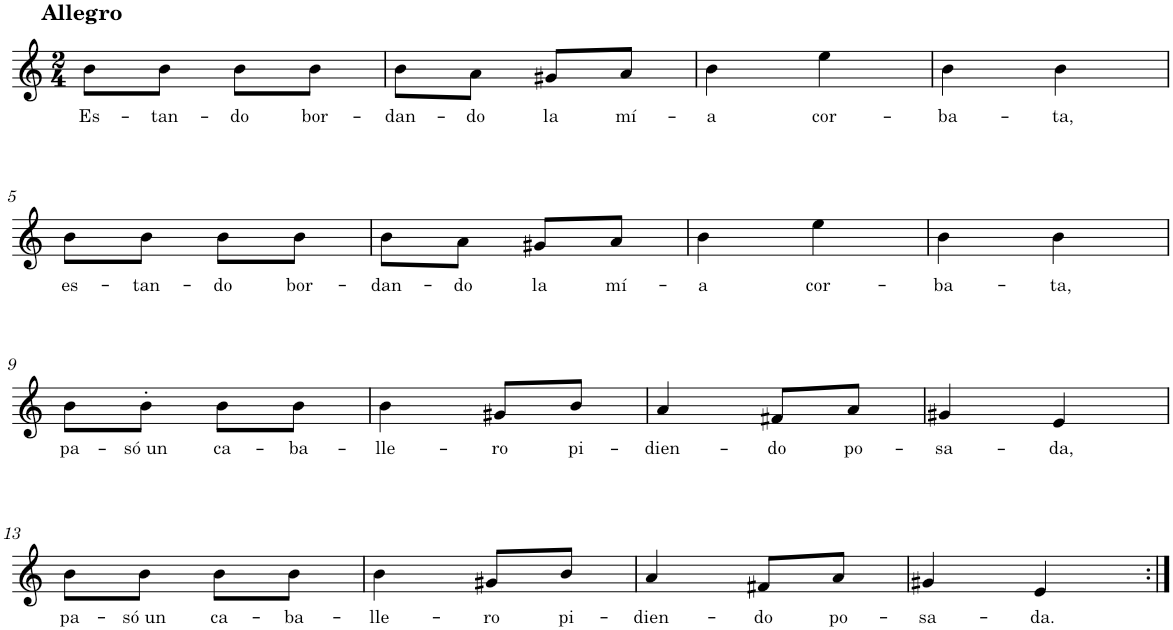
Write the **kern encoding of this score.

**kern	**text
*part1	*part1
*staff1	*staff1
*I"Nylon Guitar	*
*clefG2	*
*Trd7c12	*
*k[]	*
*M2/4	*
=1	=1
!LO:TX:a:B:t=Allegro	!
!	!LO:LY:b
8b\L	Es-
!	!LO:LY:b
8b\J	-tan-
!	!LO:LY:b
8b\L	-do
!	!LO:LY:b
8b\J	bor-
=2	=2
!	!LO:LY:b
8b\L	-dan-
!	!LO:LY:b
8a\J	-do
!	!LO:LY:b
8g#X/L	la
!	!LO:LY:b
8a/J	mí-
=3	=3
!	!LO:LY:b
4b\	-a
!	!LO:LY:b
4ee\	cor-
=4	=4
!	!LO:LY:b
4b\	-ba-
!	!LO:LY:b
4b\	-ta,
!!LO:LB:g=z
=5	=5
!	!LO:LY:b
8b\L	es-
!	!LO:LY:b
8b\J	-tan-
!	!LO:LY:b
8b\L	-do
!	!LO:LY:b
8b\J	bor-
=6	=6
!	!LO:LY:b
8b\L	-dan-
!	!LO:LY:b
8a\J	-do
!	!LO:LY:b
8g#X/L	la
!	!LO:LY:b
8a/J	mí-
=7	=7
!	!LO:LY:b
4b\	-a
!	!LO:LY:b
4ee\	cor-
=8	=8
!	!LO:LY:b
4b\	-ba-
!	!LO:LY:b
4b\	-ta,
!!LO:LB:g=z
=9	=9
!	!LO:LY:b
8b\L	pa-
!	!LO:LY:b
8b'\J	-só un
!	!LO:LY:b
8b\L	ca-
!	!LO:LY:b
8b\J	-ba-
=10	=10
!	!LO:LY:b
4b\	-lle-
!	!LO:LY:b
8g#X/L	-ro
!	!LO:LY:b
8b/J	pi-
=11	=11
!	!LO:LY:b
4a/	-dien-
!	!LO:LY:b
8f#X/L	-do
!	!LO:LY:b
8a/J	po-
=12	=12
!	!LO:LY:b
4g#X/	-sa-
!	!LO:LY:b
4e/	-da,
!!LO:LB:g=z
=13	=13
!	!LO:LY:b
8b\L	pa-
!	!LO:LY:b
8b\J	-só un
!	!LO:LY:b
8b\L	ca-
!	!LO:LY:b
8b\J	-ba-
=14	=14
!	!LO:LY:b
4b\	-lle-
!	!LO:LY:b
8g#X/L	-ro
!	!LO:LY:b
8b/J	pi-
=15	=15
!	!LO:LY:b
4a/	-dien-
!	!LO:LY:b
8f#X/L	-do
!	!LO:LY:b
8a/J	po-
=16	=16
!	!LO:LY:b
4g#X/	-sa-
!	!LO:LY:b
4e/	-da.
=:|!	=:|!
*-	*-
